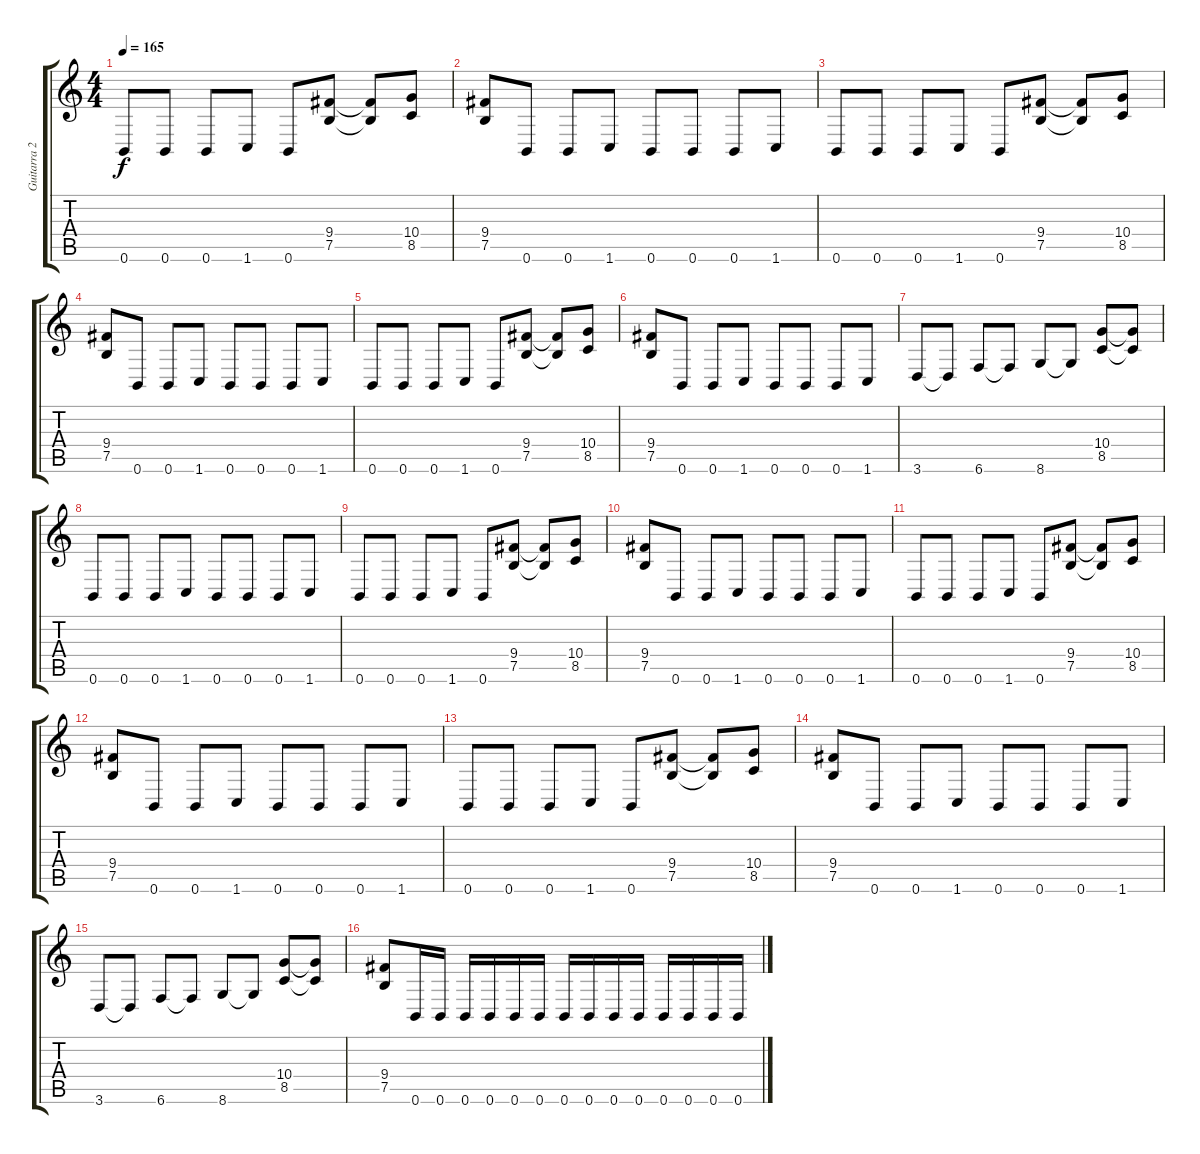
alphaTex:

\track ("Guitarra 2" "Guitarra 2") {instrument distortionguitar}
\staff {score tabs}
\tuning (B3 Gb3 D3 A2 E2 B1) {hide}
\ts (4 4)
\tempo 165
\clef g2
\ks c
0.6.8{dy f} 0.6.8 0.6.8 1.6.8 0.6.8 (9.4 7.5).8 (9.4{t} 7.5{t}).8 (10.4 8.5).8 |
(9.4 7.5).8 0.6.8 0.6.8 1.6.8 0.6.8 0.6.8 0.6.8 1.6.8 |
0.6.8 0.6.8 0.6.8 1.6.8 0.6.8 (9.4 7.5).8 (9.4{t} 7.5{t}).8 (10.4 8.5).8 |
(9.4 7.5).8 0.6.8 0.6.8 1.6.8 0.6.8 0.6.8 0.6.8 1.6.8 |
0.6.8 0.6.8 0.6.8 1.6.8 0.6.8 (9.4 7.5).8 (9.4{t} 7.5{t}).8 (10.4 8.5).8 |
(9.4 7.5).8 0.6.8 0.6.8 1.6.8 0.6.8 0.6.8 0.6.8 1.6.8 |
3.6.8 3.6{t}.8 6.6.8 6.6{t}.8 8.6.8 8.6{t}.8 (10.4 8.5).8 (10.4{t} 8.5{t}).8 |
0.6.8 0.6.8 0.6.8 1.6.8 0.6.8 0.6.8 0.6.8 1.6.8 |
0.6.8 0.6.8 0.6.8 1.6.8 0.6.8 (9.4 7.5).8 (9.4{t} 7.5{t}).8 (10.4 8.5).8 |
(9.4 7.5).8 0.6.8 0.6.8 1.6.8 0.6.8 0.6.8 0.6.8 1.6.8 |
0.6.8 0.6.8 0.6.8 1.6.8 0.6.8 (9.4 7.5).8 (9.4{t} 7.5{t}).8 (10.4 8.5).8 |
(9.4 7.5).8 0.6.8 0.6.8 1.6.8 0.6.8 0.6.8 0.6.8 1.6.8 |
0.6.8 0.6.8 0.6.8 1.6.8 0.6.8 (9.4 7.5).8 (9.4{t} 7.5{t}).8 (10.4 8.5).8 |
(9.4 7.5).8 0.6.8 0.6.8 1.6.8 0.6.8 0.6.8 0.6.8 1.6.8 |
3.6.8 3.6{t}.8 6.6.8 6.6{t}.8 8.6.8 8.6{t}.8 (10.4 8.5).8 (10.4{t} 8.5{t}).8 |
(9.4 7.5).8 0.6.16 0.6.16 0.6.16 0.6.16 0.6.16 0.6.16 0.6.16 0.6.16 0.6.16 0.6.16 0.6.16 0.6.16 0.6.16 0.6.16
